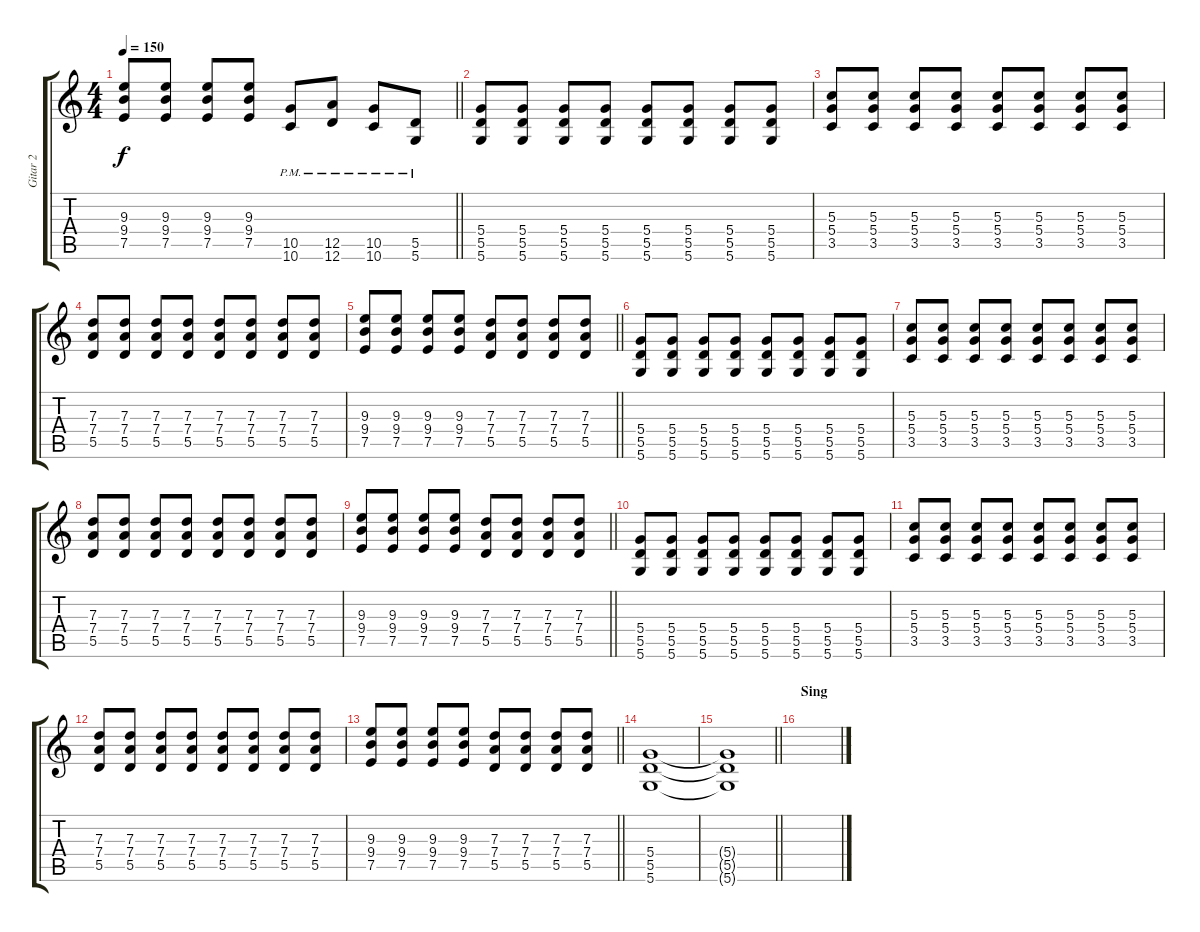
\track ("Gitar 2" "Gitar 2") {instrument overdrivenguitar}
\staff {score tabs}
\tuning (E4 B3 G3 D3 A2 D2) {hide}
\ts (4 4)
\tempo 150
\clef g2
\barLineRight lightlight
\ks c
(9.3 9.4 7.5).8{dy f} (9.3 9.4 7.5).8 (9.3 9.4 7.5).8 (9.3 9.4 7.5).8 (10.5{pm} 10.6{pm}).8 (12.5{pm} 12.6{pm}).8 (10.5{pm} 10.6{pm}).8 (5.5{pm} 5.6{pm}).8 |
(5.4 5.5 5.6).8 (5.4 5.5 5.6).8 (5.4 5.5 5.6).8 (5.4 5.5 5.6).8 (5.4 5.5 5.6).8 (5.4 5.5 5.6).8 (5.4 5.5 5.6).8 (5.4 5.5 5.6).8 |
(5.3 5.4 3.5).8 (5.3 5.4 3.5).8 (5.3 5.4 3.5).8 (5.3 5.4 3.5).8 (5.3 5.4 3.5).8 (5.3 5.4 3.5).8 (5.3 5.4 3.5).8 (5.3 5.4 3.5).8 |
(7.3 7.4 5.5).8 (7.3 7.4 5.5).8 (7.3 7.4 5.5).8 (7.3 7.4 5.5).8 (7.3 7.4 5.5).8 (7.3 7.4 5.5).8 (7.3 7.4 5.5).8 (7.3 7.4 5.5).8 |
\barLineRight lightlight
(9.3 9.4 7.5).8 (9.3 9.4 7.5).8 (9.3 9.4 7.5).8 (9.3 9.4 7.5).8 (7.3 7.4 5.5).8 (7.3 7.4 5.5).8 (7.3 7.4 5.5).8 (7.3 7.4 5.5).8 |
(5.4 5.5 5.6).8 (5.4 5.5 5.6).8 (5.4 5.5 5.6).8 (5.4 5.5 5.6).8 (5.4 5.5 5.6).8 (5.4 5.5 5.6).8 (5.4 5.5 5.6).8 (5.4 5.5 5.6).8 |
(5.3 5.4 3.5).8 (5.3 5.4 3.5).8 (5.3 5.4 3.5).8 (5.3 5.4 3.5).8 (5.3 5.4 3.5).8 (5.3 5.4 3.5).8 (5.3 5.4 3.5).8 (5.3 5.4 3.5).8 |
(7.3 7.4 5.5).8 (7.3 7.4 5.5).8 (7.3 7.4 5.5).8 (7.3 7.4 5.5).8 (7.3 7.4 5.5).8 (7.3 7.4 5.5).8 (7.3 7.4 5.5).8 (7.3 7.4 5.5).8 |
\barLineRight lightlight
(9.3 9.4 7.5).8 (9.3 9.4 7.5).8 (9.3 9.4 7.5).8 (9.3 9.4 7.5).8 (7.3 7.4 5.5).8 (7.3 7.4 5.5).8 (7.3 7.4 5.5).8 (7.3 7.4 5.5).8 |
(5.4 5.5 5.6).8 (5.4 5.5 5.6).8 (5.4 5.5 5.6).8 (5.4 5.5 5.6).8 (5.4 5.5 5.6).8 (5.4 5.5 5.6).8 (5.4 5.5 5.6).8 (5.4 5.5 5.6).8 |
(5.3 5.4 3.5).8 (5.3 5.4 3.5).8 (5.3 5.4 3.5).8 (5.3 5.4 3.5).8 (5.3 5.4 3.5).8 (5.3 5.4 3.5).8 (5.3 5.4 3.5).8 (5.3 5.4 3.5).8 |
(7.3 7.4 5.5).8 (7.3 7.4 5.5).8 (7.3 7.4 5.5).8 (7.3 7.4 5.5).8 (7.3 7.4 5.5).8 (7.3 7.4 5.5).8 (7.3 7.4 5.5).8 (7.3 7.4 5.5).8 |
\barLineRight lightlight
(9.3 9.4 7.5).8 (9.3 9.4 7.5).8 (9.3 9.4 7.5).8 (9.3 9.4 7.5).8 (7.3 7.4 5.5).8 (7.3 7.4 5.5).8 (7.3 7.4 5.5).8 (7.3 7.4 5.5).8 |
(5.4 5.5 5.6).1 |
\barLineRight lightlight
(5.4{t} 5.5{t} 5.6{t}).1 |
\section ("" "Sing")
